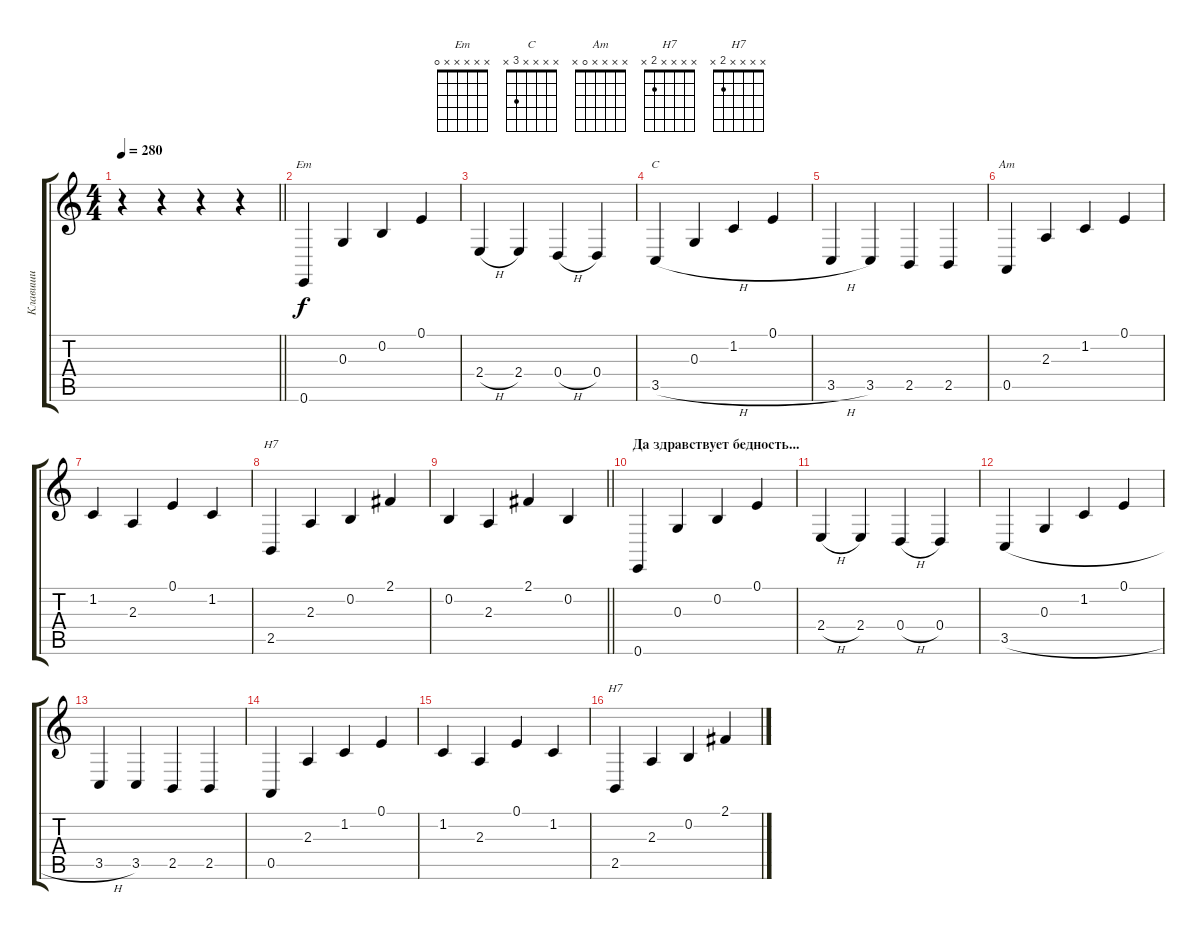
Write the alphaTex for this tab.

\track ("Клавиши" "Клавиши") {instrument electricpiano1}
\staff {score tabs}
\tuning (E4 B3 G3 D3 A2 E2) {hide}
\chord ("Em" x x x x x 0)
\chord ("C" x x x x 3 x)
\chord ("Am" x x x x 0 x)
\chord ("H7" x x x x 2 x)
\chord ("Н7" x x x x 2 x)
\ts (4 4)
\tempo 280
\clef g2
\barLineRight lightlight
\ks c
r.4{dy f} r.4 r.4 r.4 |
0.6.4{ch "Em"} 0.3.4 0.2.4 0.1.4 |
2.4{h}.4 2.4.4 0.4{h}.4 0.4.4 |
3.5{h}.4{ch "C"} 0.3.4 1.2.4 0.1.4 |
3.5{h}.4 3.5.4 2.5.4 2.5.4 |
0.5.4{ch "Am"} 2.3.4 1.2.4 0.1.4 |
1.2.4 2.3.4 0.1.4 1.2.4 |
2.5.4{ch "H7"} 2.3.4 0.2.4 2.1.4 |
\barLineRight lightlight
0.2.4 2.3.4 2.1.4 0.2.4 |
\section ("" "Да здравствует бедность...")
0.6.4 0.3.4 0.2.4 0.1.4 |
2.4{h}.4 2.4.4 0.4{h}.4 0.4.4 |
3.5{h}.4 0.3.4 1.2.4 0.1.4 |
3.5{h}.4 3.5.4 2.5.4 2.5.4 |
0.5.4 2.3.4 1.2.4 0.1.4 |
1.2.4 2.3.4 0.1.4 1.2.4 |
2.5.4{ch "Н7"} 2.3.4 0.2.4 2.1.4
